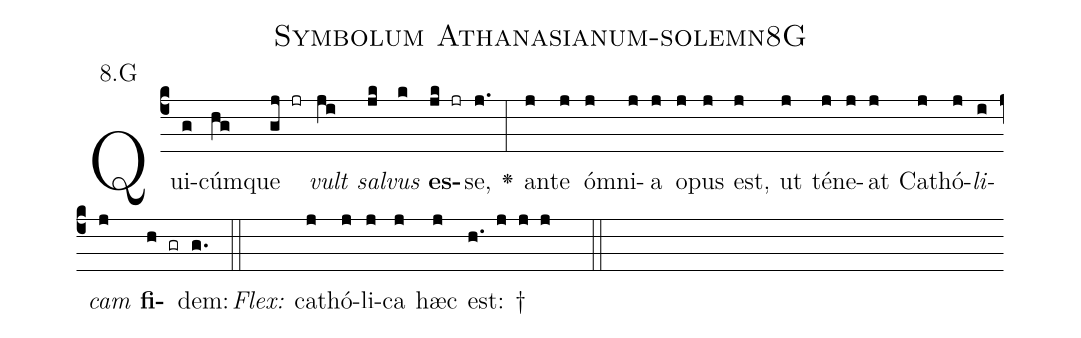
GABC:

name: Symbolum Athanasianum-solemn8G;
annotation: 8.G;
%%
(c4)Qui(g)cúm(hg)que(gj jr) <i>vult</i>(ji) <i>sal</i>(jk)<i>vus</i>(k) <b>es</b>(jk jr)se,(j.) <v>\greheightstar</v>(:) an(j)te(j) óm(j)ni(j)a(j) o(j)pus(j) est,(j) ut(j) té(j)ne(j)at(j) Ca(j)thó(j)<i>li</i>(i)<i>cam</i>(j) <b>fi</b>(h gr)dem:(g.) (::)
<i>Flex:</i>()  ca(j)thó(j)li(j)ca(j) hæc(j) est: †(h. j j j  ::)

%E(j) u(j) o(i) u(j) a(h) e.(g.) (::)
